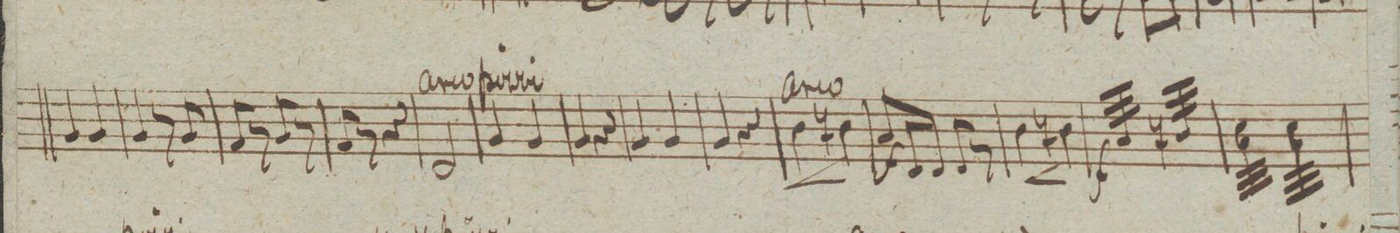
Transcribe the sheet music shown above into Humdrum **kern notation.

**kern	**dynam
*I"Alto Viola.	*
*clefC3	*
*k[f#c#g#]	*
*M2/4	*
4A/	.
4A/	.
=10	=10
4A/	.
8r	.
8A/	.
=11	=11
8G#/	.
8r	.
8A/	.
8r	.
=12	=12
8G#/	.
8r	.
4r	.
=13	=13
2E/	.
=14	=14
4A/	.
4A/	.
=15	=15
4A/	.
4r	.
=16	=16
4A/	.
4A/	.
=17	=17
4A/	.
4r	.
=18	=18
4c#\	<
4cn\	[[
=19	=19
8B/L	f
16E/L	.
16E/JJ	.
8E/	.
8r	.
=20	=20
4c#\	<
4cn\	[[
=21	=21
*tremolo	*
32B/LLL	f
32B/	.
32B/	.
32B/	.
32B/	.
32B/	.
32B/	.
32B/JJJ	.
32cn/LLL	.
32c/	.
32c/	.
32c/	.
32c/	.
32c/	.
32c/	.
32c/JJJ	.
=22	=22
32dLLL 32B\	.
32d 32B\	.
32d 32B\	.
32d 32B\	.
32d 32B\	.
32d 32B\	.
32d 32B\	.
32dJJJ 32B\	.
32dLLL 32B\	.
32d 32B\	.
32d 32B\	.
32d 32B\	.
32d 32B\	.
32d 32B\	.
32d 32B\	.
32dJJJ 32B\	.
*Xtremolo	*
=23	=23
*-	*-
